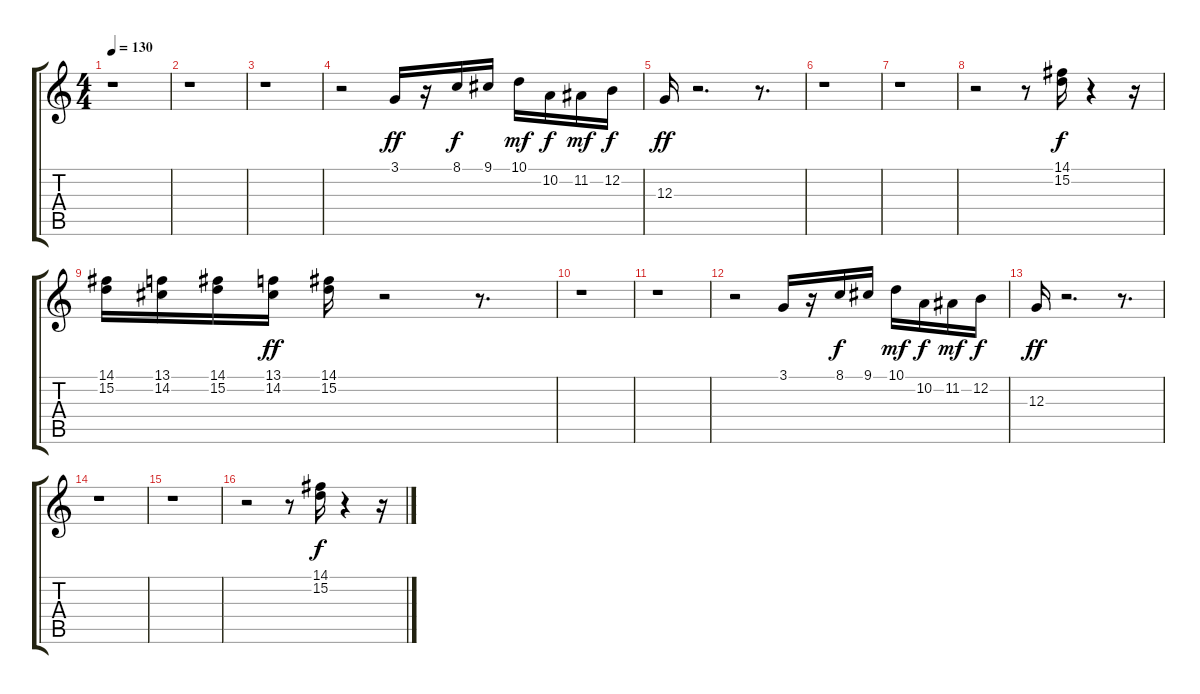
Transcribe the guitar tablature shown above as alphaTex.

\track "" {instrument brasssection}
\staff {score tabs}
\tuning (E4 B3 G3 D3 A2 E2) {hide}
\ts (4 4)
\tempo 130
\clef g2
\ks c
r.1{dy ff} |
r.1 |
r.1 |
r.2 3.1.16 r.16 8.1.16{dy f} 9.1.16 10.1.16{dy mf} 10.2.16{dy f} 11.2.16{dy mf} 12.2.16{dy f} |
12.3.16{dy ff} r.2{d} r.8{d} |
r.1 |
r.1 |
r.2 r.8 (14.1 15.2).16{dy f} r.4 r.16 |
(14.1 15.2).16 (13.1 14.2).16 (14.1 15.2).16 (13.1 14.2).16{dy ff} (14.1 15.2).16 r.2 r.8{d} |
r.1 |
r.1 |
r.2 3.1.16 r.16 8.1.16{dy f} 9.1.16 10.1.16{dy mf} 10.2.16{dy f} 11.2.16{dy mf} 12.2.16{dy f} |
12.3.16{dy ff} r.2{d} r.8{d} |
r.1 |
r.1 |
r.2 r.8 (14.1 15.2).16{dy f} r.4 r.16
